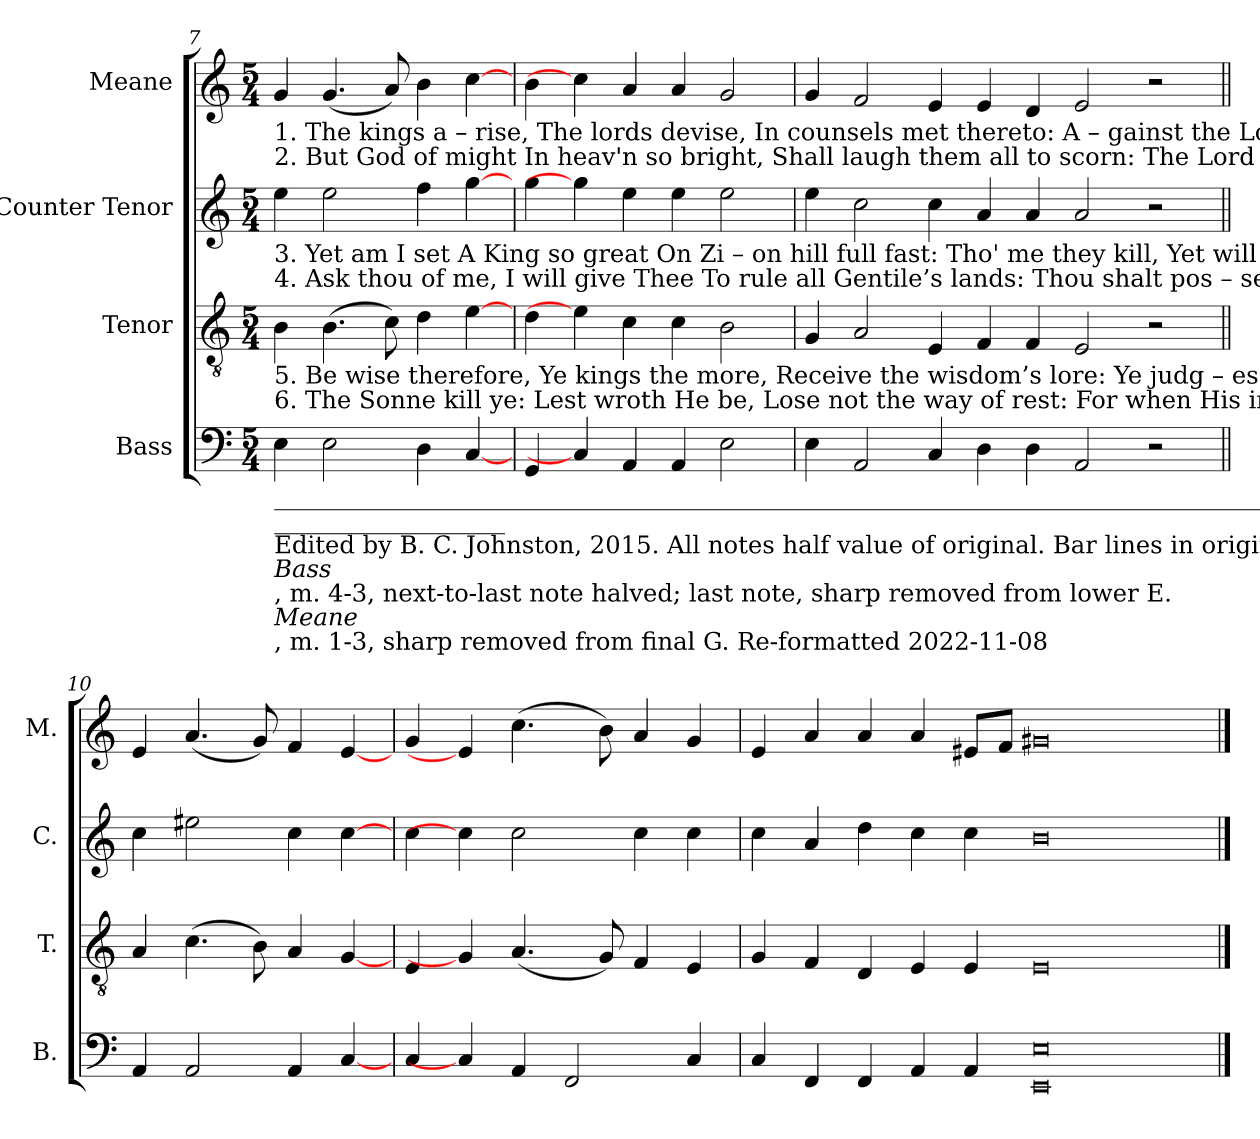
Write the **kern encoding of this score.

**kern	**kern	**kern	**kern
*part4	*part3	*part2	*part1
*staff4	*staff3	*staff2	*staff1
*I"Bass	*I"Tenor	*I"Counter Tenor	*I"Meane
*I'B.	*I'T.	*I'C.	*I'M.
!!LO:LB:g=z
*clefF4	*clefGv2	*clefG2	*clefG2
*k[]	*k[]	*k[]	*k[]
*M5/4	*M5/4	*M5/4	*M5/4
=7	=7	=7	=7
!	!	!	!LO:TX:b:t=1.  The  kings       a  – rise,       The lords devise,     In counsels met thereto&colon;          A   –  gainst  the  Lord    With false        accord     Against  His  Christ  they     go.
!	!	!	!LO:TX:b:t=2.  But  God          of  might  In heav'n so bright,  Shall laugh them all to scorn&colon;   The    Lord    on   high    Shall them       de – ny,   They shall be once  for  –   lorn.
!	!	!LO:TX:b:t=3. Yet    am         I       set          A King so great      On  Zi – on hill full fast&colon;            Tho'  me      they   kill,     Yet   will         that    hill    My  law and word out   –   cast.	!
!	!	!LO:TX:b:t=4. Ask  thou      of     me,         I will give Thee      To rule all Gentile’s lands&colon;       Thou shalt  pos – sess      In   sure    –    e  – ness   The world how wide it     stands.	!
!	!LO:TX:b:t=5. Be   wise         therefore,    Ye kings the more,  Receive the wisdom’s lore&colon;     Ye     judg   –   es  strong     Of   right   and   wrong,  Advise you now  be    –    fore.	!	!
!	!LO:TX:b:t=6. The Sonne      kill    ye&colon;       Lest wroth He be,   Lose not the way of rest&colon;         For   when      His   ire          Is   set       on       fire,     Who trust in Him be        blest.	!	!
!LO:TX:b:t=__________________________________________________________________________________________________________	!	!	!
!LO:TX:b:t=___________________	!	!	!
!LO:TX:b:t=Edited by B. C. Johnston, 2015.  All notes half value of original. Bar lines in original shown dashed.	!	!	!
!LO:TX:b:i:t=Bass	!	!	!
!LO:TX:b:t=, m. 4-3, next-to-last note halved; last note, sharp removed from lower E.	!	!	!
!LO:TX:b:i:t=Meane	!	!	!
!LO:TX:b:t=, m. 1-3, sharp removed from final G. Re-formatted 2022-11-08	!	!	!
4E!\	4B!\	4ee!\	4g!/
2E!\	(>4.B!\	2ee!\	(<4.g!/
.	8c!\)	.	8a!/)
4D!\	4d!\	4ff!\	4b!\
[4C!/	[4e!\	[4gg!\	[4cc!\
=8	=8	=8	=8
4GG!/	4d!\	4gg!\	4b!\
4C!/]	4e!\]	4gg!\]	4cc!\]
4AA!/	4c!\	4ee!\	4a!/
4AA!/	4c!\	4ee!\	4a!/
2E!\	2B!\	2ee!\	2g!/
=9	=9	=9	=9
4E!\	4G!/	4ee!\	4g!/
2AA!/	2A!/	2cc!\	2f!/
4C!/	4E!/	4cc!\	4e!/
4D!\	4F!/	4a!/	4e!/
4D!\	4F!/	4a!/	4d!/
2AA!/	2E!/	2a!/	2e!/
2r	2r	2r	2r
=10||	=10||	=10||	=10||
4AA!/	4A!/	4cc!\	4e!/
2AA!/	(>4.c!\	2ee#X!\	(<4.a!/
.	8B!\)	.	8g!/)
4AA!/	4A!/	4cc!\	4f!/
[4C!/	[4G!/	[4cc!\	[4e!/
=11	=11	=11	=11
4C!/	4E!/	4cc!\	4g!/
4C!/]	4G!/]	4cc!\]	4e!/]
4AA!/	(<4.A!/	2cc!\	(>4.cc!\
2FF!/	.	.	.
.	8G!/)	.	8b!\)
.	4F!/	4cc!\	4a!/
4C!/	4E!/	4cc!\	4g!/
=12	=12	=12	=12
4C!/	4G!/	4cc!\	4e!/
4FF!/	4F!/	4a!/	4a!/
4FF!/	4D!/	4dd!\	4a!/
4AA!/	4E!/	4cc!\	4a!/
4AA!/	4E!/	4cc!\	8e#X!/L
.	.	.	8f!/J
0EE! 0E!	0E!	0b!	0g#X!
==	==	==	==
*-	*-	*-	*-
